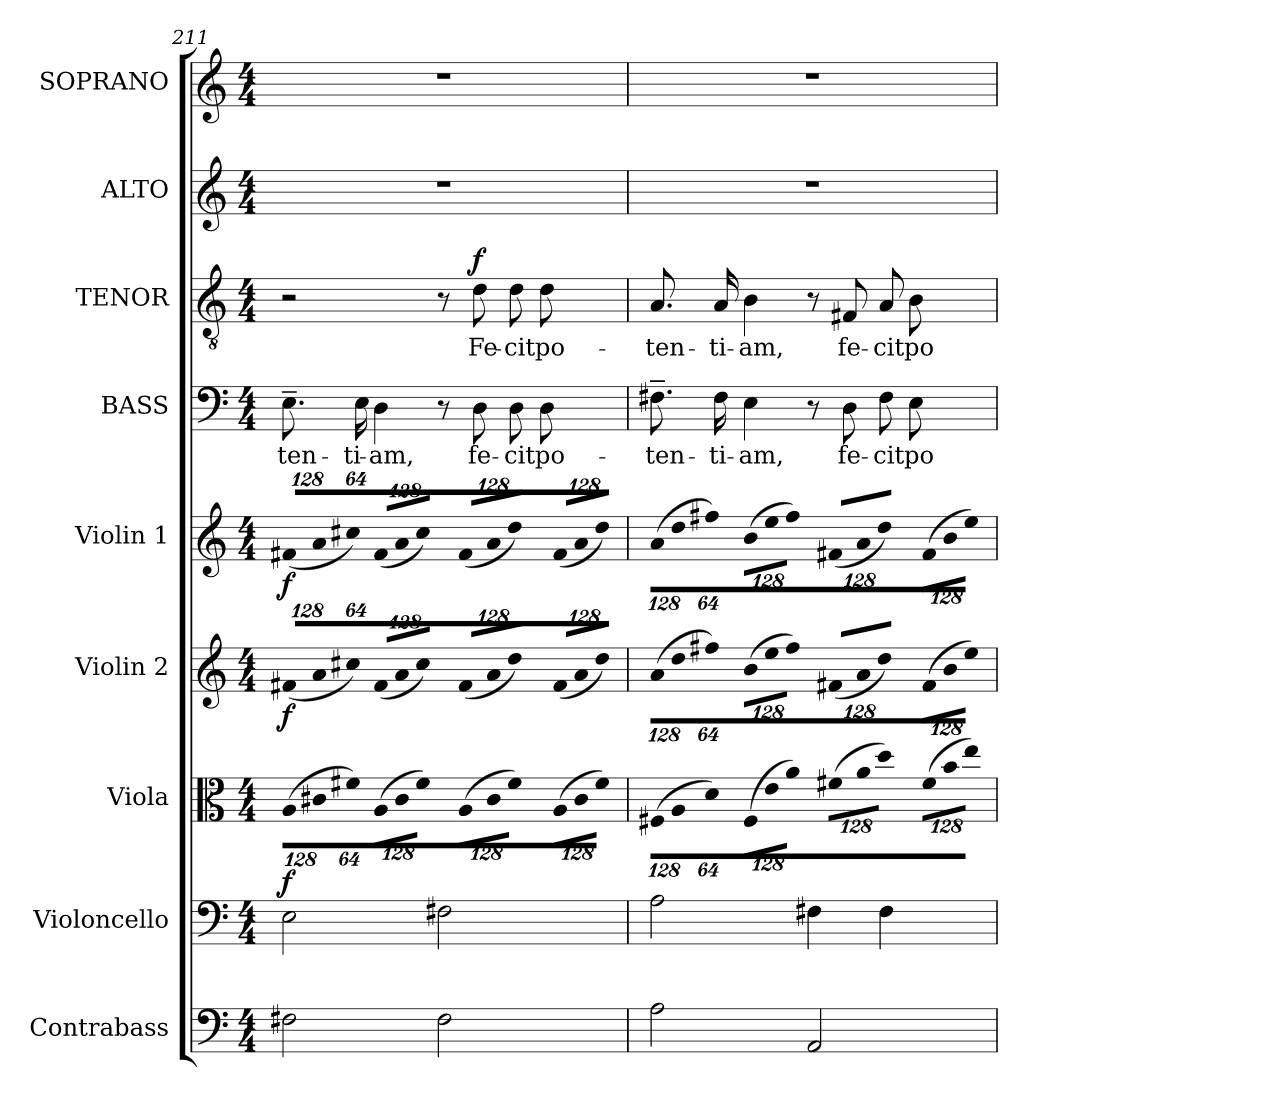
**kern	**kern	**kern	**dynam	**kern	**dynam	**kern	**dynam	**kern	**text	**kern	**text	**dynam	**kern	**kern
*part9	*part8	*part7	*part7	*part6	*part6	*part5	*part5	*part4	*part4	*part3	*part3	*part3	*part2	*part1
*staff9	*staff8	*staff7	*staff7	*staff6	*staff6	*staff5	*staff5	*staff4	*staff4	*staff3	*staff3	*staff3	*staff2	*staff1
*I"Contrabass	*I"Violoncello	*I"Viola	*	*I"Violin 2	*	*I"Violin 1	*	*I"BASS	*	*I"TENOR	*	*	*I"ALTO	*I"SOPRANO
*I'Cb.	*I'Vc.	*I'Vla.	*	*I'Vln. 2	*	*I'Vln. 1	*	*I'B.	*	*I'T.	*	*	*I'A.	*I'S.
*clefF4	*clefF4	*clefC3	*	*clefG2	*	*clefG2	*	*clefF4	*	*clefGv2	*	*	*clefG2	*clefG2
*ITrd7c12	*	*	*	*	*	*	*	*	*	*ITrd7c12	*	*	*	*
*k[]	*k[]	*k[]	*	*k[]	*	*k[]	*	*k[]	*	*k[]	*	*	*k[]	*k[]
*C:	*C:	*C:	*	*C:	*	*C:	*	*C:	*	*C:	*	*	*C:	*C:
*M4/4	*M4/4	*M4/4	*	*M4/4	*	*M4/4	*	*M4/4	*	*M4/4	*	*	*M4/4	*M4/4
*	*	*Xbrackettup	*	*	*	*	*	*	*	*	*	*	*	*
=211	=211	=211	=211	=211	=211	=211	=211	=211	=211	=211	=211	=211	=211	=211
!	!	!LO:N:vis=8	!	!	!	!	!	!	!	!	!	!	!	!
*	*	*	*	*Xbrackettup	*	*	*	*	*	*	*	*	*	*
!	!	!	!	!LO:N:vis=8	!	!	!	!	!	!	!	!	!	!
*	*	*	*	*	*	*Xbrackettup	*	*	*	*	*	*	*	*
!	!	!	!	!	!	!LO:N:vis=8	!	!	!	!	!	!	!	!
!	!	!	!	!	!	!	!	!	!LO:LY:b:color=#000000	!	!	!	!	!
2FF#Xi\	2Ei\	(1024%85Ai\L	f	(1024%85f#Xi/L	f	(1024%85f#Xi/L	f	8.E~i\	-ten-	2r	.	.	1r	1r
!	!	!LO:N:vis=8	!	!LO:N:vis=8	!	!LO:N:vis=8	!	!	!	!	!	!	!	!
.	.	1024%85c#Xi\	.	1024%85ai/	.	1024%85ai/	.	.	.	.	.	.	.	.
!	!	!LO:N:vis=8	!	!LO:N:vis=8	!	!LO:N:vis=8	!	!	!	!	!	!	!	!
.	.	512%43f#Xi\J)	.	512%43cc#Xi/J)	.	512%43cc#Xi/J)	.	.	.	.	.	.	.	.
!	!	!	!	!	!	!	!	!	!LO:LY:b:color=#000000	!	!	!	!	!
.	.	.	.	.	.	.	.	16Ei\	-ti-	.	.	.	.	.
!	!	!LO:N:vis=8	!	!LO:N:vis=8	!	!LO:N:vis=8	!	!	!	!	!	!	!	!
!	!	!	!	!	!	!	!	!	!LO:LY:b:color=#000000	!	!	!	!	!
.	.	(1024%85Ai\L	.	(1024%85f#i/L	.	(1024%85f#i/L	.	4Di\	-am,	.	.	.	.	.
!	!	!LO:N:vis=8	!	!LO:N:vis=8	!	!LO:N:vis=8	!	!	!	!	!	!	!	!
.	.	1024%85c#i\	.	1024%85ai/	.	1024%85ai/	.	.	.	.	.	.	.	.
!	!	!LO:N:vis=8	!	!LO:N:vis=8	!	!LO:N:vis=8	!	!	!	!	!	!	!	!
.	.	512%43f#i\J)	.	512%43cc#i/J)	.	512%43cc#i/J)	.	.	.	.	.	.	.	.
!	!	!LO:N:vis=8	!	!LO:N:vis=8	!	!LO:N:vis=8	!	!	!	!	!	!	!	!
2FF#i\	2F#Xi\	(1024%85Ai\L	.	(1024%85f#i/L	.	(1024%85f#i/L	.	8r	.	8r	.	.	.	.
!	!	!LO:N:vis=8	!	!LO:N:vis=8	!	!LO:N:vis=8	!	!	!	!	!	!	!	!
.	.	1024%85c#i\	.	1024%85ai/	.	1024%85ai/	.	.	.	.	.	.	.	.
!	!	!	!	!	!	!	!	!	!LO:LY:b:color=#000000	!	!	!	!	!
!	!	!	!	!	!	!	!	!	!	!	!LO:LY:b:color=#000000	!	!	!
.	.	.	.	.	.	.	.	8Di\	fe-	8Di\	Fe-	f	.	.
!	!	!LO:N:vis=8	!	!LO:N:vis=8	!	!LO:N:vis=8	!	!	!	!	!	!	!	!
.	.	512%43f#i\J)	.	512%43ddi/J)	.	512%43ddi/J)	.	.	.	.	.	.	.	.
!	!	!LO:N:vis=8	!	!LO:N:vis=8	!	!LO:N:vis=8	!	!	!	!	!	!	!	!
!	!	!	!	!	!	!	!	!	!LO:LY:b:color=#000000	!	!	!	!	!
!	!	!	!	!	!	!	!	!	!	!	!LO:LY:b:color=#000000	!	!	!
.	.	(1024%85Ai\L	.	(1024%85f#i/L	.	(1024%85f#i/L	.	8Di\	-cit	8Di\	-cit	.	.	.
!	!	!LO:N:vis=8	!	!LO:N:vis=8	!	!LO:N:vis=8	!	!	!	!	!	!	!	!
.	.	1024%85c#i\	.	1024%85ai/	.	1024%85ai/	.	.	.	.	.	.	.	.
!	!	!	!	!	!	!	!	!	!LO:LY:b:color=#000000	!	!	!	!	!
!	!	!	!	!	!	!	!	!	!	!	!LO:LY:b:color=#000000	!	!	!
.	.	.	.	.	.	.	.	8Di\	po-	8Di\	po-	.	.	.
!	!	!LO:N:vis=8	!	!LO:N:vis=8	!	!LO:N:vis=8	!	!	!	!	!	!	!	!
.	.	512%43f#i\J)	.	512%43ddi/J)	.	512%43ddi/J)	.	.	.	.	.	.	.	.
=212	=212	=212	=212	=212	=212	=212	=212	=212	=212	=212	=212	=212	=212	=212
!	!	!LO:N:vis=8	!	!LO:N:vis=8	!	!LO:N:vis=8	!	!	!	!	!	!	!	!
!	!	!	!	!	!	!	!	!	!LO:LY:b:color=#000000	!	!	!	!	!
!	!	!	!	!	!	!	!	!	!	!	!LO:LY:b:color=#000000	!	!	!
2AAi\	2Ai\	(1024%85F#Xi/L	.	(1024%85ai\L	.	(1024%85ai\L	.	8.F#X~i\	-ten-	8.AAi/	-ten-	.	1r	1r
!	!	!LO:N:vis=8	!	!LO:N:vis=8	!	!LO:N:vis=8	!	!	!	!	!	!	!	!
.	.	1024%85Ai/	.	1024%85ddi\	.	1024%85ddi\	.	.	.	.	.	.	.	.
!	!	!LO:N:vis=8	!	!LO:N:vis=8	!	!LO:N:vis=8	!	!	!	!	!	!	!	!
.	.	512%43di/J)	.	512%43ff#Xi\J)	.	512%43ff#Xi\J)	.	.	.	.	.	.	.	.
!	!	!	!	!	!	!	!	!	!LO:LY:b:color=#000000	!	!	!	!	!
!	!	!	!	!	!	!	!	!	!	!	!LO:LY:b:color=#000000	!	!	!
.	.	.	.	.	.	.	.	16F#i\	-ti-	16AAi/	-ti-	.	.	.
!	!	!LO:N:vis=8	!	!LO:N:vis=8	!	!LO:N:vis=8	!	!	!	!	!	!	!	!
!	!	!	!	!	!	!	!	!	!LO:LY:b:color=#000000	!	!	!	!	!
!	!	!	!	!	!	!	!	!	!	!	!LO:LY:b:color=#000000	!	!	!
.	.	(1024%85F#i\L	.	(1024%85bi\L	.	(1024%85bi\L	.	4Ei\	-am,	4BBi\	-am,	.	.	.
!	!	!LO:N:vis=8	!	!LO:N:vis=8	!	!LO:N:vis=8	!	!	!	!	!	!	!	!
.	.	1024%85ei\	.	1024%85eei\	.	1024%85eei\	.	.	.	.	.	.	.	.
!	!	!LO:N:vis=8	!	!LO:N:vis=8	!	!LO:N:vis=8	!	!	!	!	!	!	!	!
.	.	512%43ai\J)	.	512%43ff#i\J)	.	512%43ff#i\J)	.	.	.	.	.	.	.	.
!	!	!LO:N:vis=8	!	!LO:N:vis=8	!	!LO:N:vis=8	!	!	!	!	!	!	!	!
2AAAi/	4F#Xi\	(1024%85f#Xi\L	.	(1024%85f#Xi/L	.	(1024%85f#Xi/L	.	8r	.	8r	.	.	.	.
!	!	!LO:N:vis=8	!	!LO:N:vis=8	!	!LO:N:vis=8	!	!	!	!	!	!	!	!
.	.	1024%85ai\	.	1024%85ai/	.	1024%85ai/	.	.	.	.	.	.	.	.
!	!	!	!	!	!	!	!	!	!LO:LY:b:color=#000000	!	!	!	!	!
!	!	!	!	!	!	!	!	!	!	!	!LO:LY:b:color=#000000	!	!	!
.	.	.	.	.	.	.	.	8Di\	fe-	8FF#Xi/	fe-	.	.	.
!	!	!LO:N:vis=8	!	!LO:N:vis=8	!	!LO:N:vis=8	!	!	!	!	!	!	!	!
.	.	512%43ddi\J)	.	512%43ddi/J)	.	512%43ddi/J)	.	.	.	.	.	.	.	.
!	!	!LO:N:vis=8	!	!LO:N:vis=8	!	!LO:N:vis=8	!	!	!	!	!	!	!	!
!	!	!	!	!	!	!	!	!	!LO:LY:b:color=#000000	!	!	!	!	!
!	!	!	!	!	!	!	!	!	!	!	!LO:LY:b:color=#000000	!	!	!
.	4F#i\	(1024%85f#i\L	.	(1024%85f#i\L	.	(1024%85f#i\L	.	8F#i\	-cit	8AAi/	-cit	.	.	.
!	!	!LO:N:vis=8	!	!LO:N:vis=8	!	!LO:N:vis=8	!	!	!	!	!	!	!	!
.	.	1024%85bi\	.	1024%85bi\	.	1024%85bi\	.	.	.	.	.	.	.	.
!	!	!	!	!	!	!	!	!	!LO:LY:b:color=#000000	!	!	!	!	!
!	!	!	!	!	!	!	!	!	!	!	!LO:LY:b:color=#000000	!	!	!
.	.	.	.	.	.	.	.	8Ei\	po-	8BBi\	po-	.	.	.
!	!	!LO:N:vis=8	!	!LO:N:vis=8	!	!LO:N:vis=8	!	!	!	!	!	!	!	!
.	.	512%43eei\J)	.	512%43eei\J)	.	512%43eei\J)	.	.	.	.	.	.	.	.
=	=	=	=	=	=	=	=	=	=	=	=	=	=	=
*-	*-	*-	*-	*-	*-	*-	*-	*-	*-	*-	*-	*-	*-	*-
